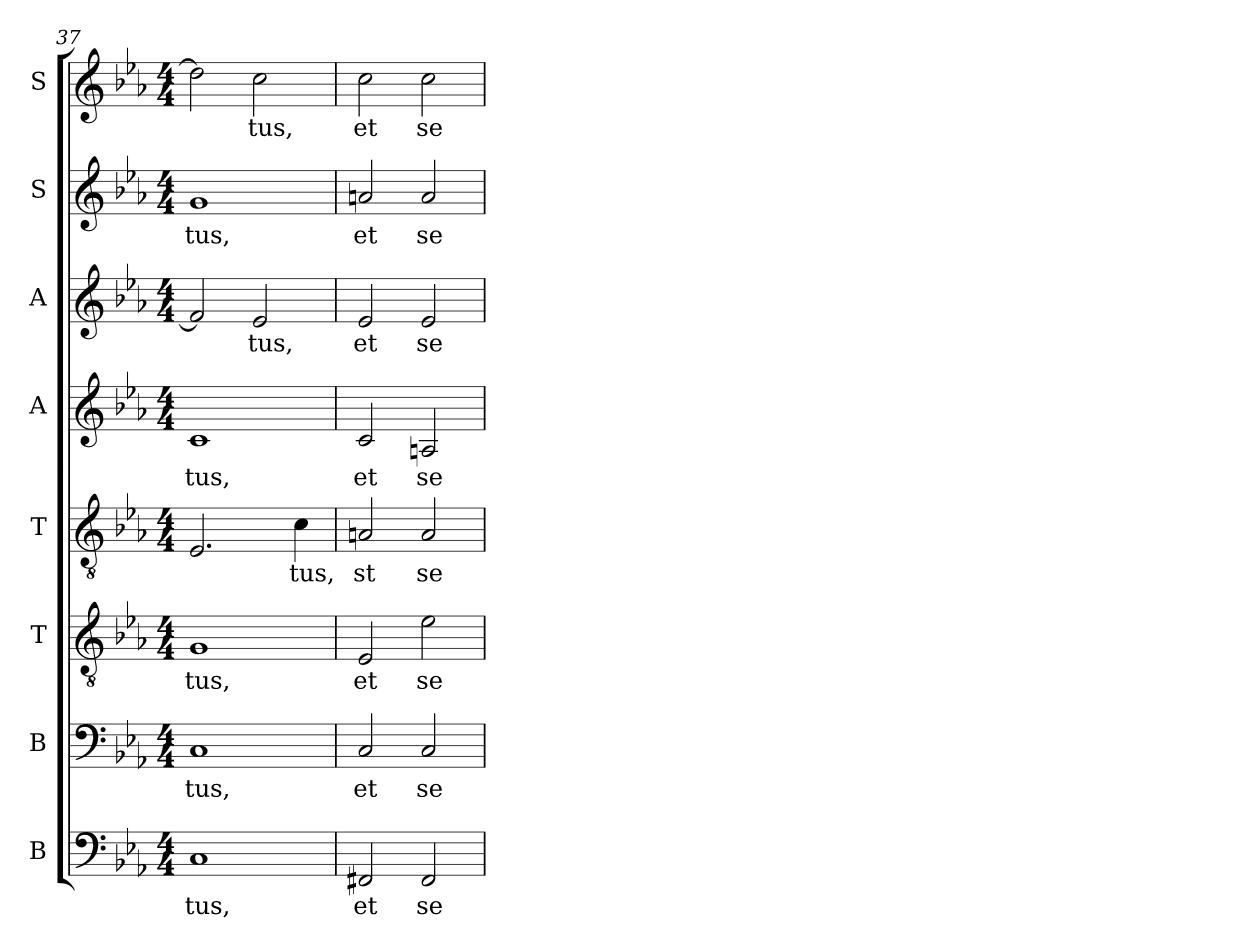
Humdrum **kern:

**kern	**text	**kern	**text	**kern	**text	**kern	**text	**kern	**text	**kern	**text	**kern	**text	**kern	**text
*part8	*part8	*part7	*part7	*part6	*part6	*part5	*part5	*part4	*part4	*part3	*part3	*part2	*part2	*part1	*part1
*staff8	*staff8	*staff7	*staff7	*staff6	*staff6	*staff5	*staff5	*staff4	*staff4	*staff3	*staff3	*staff2	*staff2	*staff1	*staff1
*I"B	*	*I"B	*	*I"T	*	*I"T	*	*I"A	*	*I"A	*	*I"S	*	*I"S	*
*I'B.	*	*I'B.	*	*I'T.	*	*I'T.	*	*I'A.	*	*I'A.	*	*I'S.	*	*I'S.	*
*clefF4	*	*clefF4	*	*clefGv2	*	*clefGv2	*	*clefG2	*	*clefG2	*	*clefG2	*	*clefG2	*
*	*	*	*	*ITrd7c12	*	*ITrd7c12	*	*	*	*	*	*	*	*	*
*k[b-e-a-]	*	*k[b-e-a-]	*	*k[b-e-a-]	*	*k[b-e-a-]	*	*k[b-e-a-]	*	*k[b-e-a-]	*	*k[b-e-a-]	*	*k[b-e-a-]	*
*E-:	*	*E-:	*	*E-:	*	*E-:	*	*E-:	*	*E-:	*	*E-:	*	*E-:	*
*M4/4	*	*M4/4	*	*M4/4	*	*M4/4	*	*M4/4	*	*M4/4	*	*M4/4	*	*M4/4	*
=37	=37	=37	=37	=37	=37	=37	=37	=37	=37	=37	=37	=37	=37	=37	=37
!	!LO:LY:b:color=#000000	!	!	!	!	!	!	!	!	!	!	!	!	!	!
!	!	!	!LO:LY:b:color=#000000	!	!	!	!	!	!	!	!	!	!	!	!
!	!	!	!	!	!LO:LY:b:color=#000000	!	!	!	!	!	!	!	!	!	!
!	!	!	!	!	!	!	!	!	!LO:LY:b:color=#000000	!	!	!	!	!	!
!	!	!	!	!	!	!	!	!	!	!	!	!	!LO:LY:b:color=#000000	!	!
1Ci	-tus,	1Ci	-tus,	1GGi	-tus,	2.EE-i/	.	1ci	-tus,	2fi/]	.	1gi	-tus,	2ddi\]	.
!	!	!	!	!	!	!	!	!	!	!	!LO:LY:b:color=#000000	!	!	!	!
!	!	!	!	!	!	!	!	!	!	!	!	!	!	!	!LO:LY:b:color=#000000
.	.	.	.	.	.	.	.	.	.	2e-i/	-tus,	.	.	2cci\	-tus,
!	!	!	!	!	!	!	!LO:LY:b:color=#000000	!	!	!	!	!	!	!	!
.	.	.	.	.	.	4Ci\	-tus,	.	.	.	.	.	.	.	.
=38	=38	=38	=38	=38	=38	=38	=38	=38	=38	=38	=38	=38	=38	=38	=38
!	!LO:LY:b:color=#000000	!	!	!	!	!	!	!	!	!	!	!	!	!	!
!	!	!	!LO:LY:b:color=#000000	!	!	!	!	!	!	!	!	!	!	!	!
!	!	!	!	!	!LO:LY:b:color=#000000	!	!	!	!	!	!	!	!	!	!
!	!	!	!	!	!	!	!LO:LY:b:color=#000000	!	!	!	!	!	!	!	!
!	!	!	!	!	!	!	!	!	!LO:LY:b:color=#000000	!	!	!	!	!	!
!	!	!	!	!	!	!	!	!	!	!	!LO:LY:b:color=#000000	!	!	!	!
!	!	!	!	!	!	!	!	!	!	!	!	!	!LO:LY:b:color=#000000	!	!
!	!	!	!	!	!	!	!	!	!	!	!	!	!	!	!LO:LY:b:color=#000000
2FF#Xi/	et	2Ci/	et	2EE-i/	et	2AAni/	st	2ci/	et	2e-i/	et	2ani/	et	2cci\	et
!	!LO:LY:b:color=#000000	!	!	!	!	!	!	!	!	!	!	!	!	!	!
!	!	!	!LO:LY:b:color=#000000	!	!	!	!	!	!	!	!	!	!	!	!
!	!	!	!	!	!LO:LY:b:color=#000000	!	!	!	!	!	!	!	!	!	!
!	!	!	!	!	!	!	!LO:LY:b:color=#000000	!	!	!	!	!	!	!	!
!	!	!	!	!	!	!	!	!	!LO:LY:b:color=#000000	!	!	!	!	!	!
!	!	!	!	!	!	!	!	!	!	!	!LO:LY:b:color=#000000	!	!	!	!
!	!	!	!	!	!	!	!	!	!	!	!	!	!LO:LY:b:color=#000000	!	!
!	!	!	!	!	!	!	!	!	!	!	!	!	!	!	!LO:LY:b:color=#000000
2FF#i/	se-	2Ci/	se-	2E-i\	se-	2AAi/	se-	2Ani/	se-	2e-i/	se-	2ai/	se-	2cci\	se-
=	=	=	=	=	=	=	=	=	=	=	=	=	=	=	=
*-	*-	*-	*-	*-	*-	*-	*-	*-	*-	*-	*-	*-	*-	*-	*-
